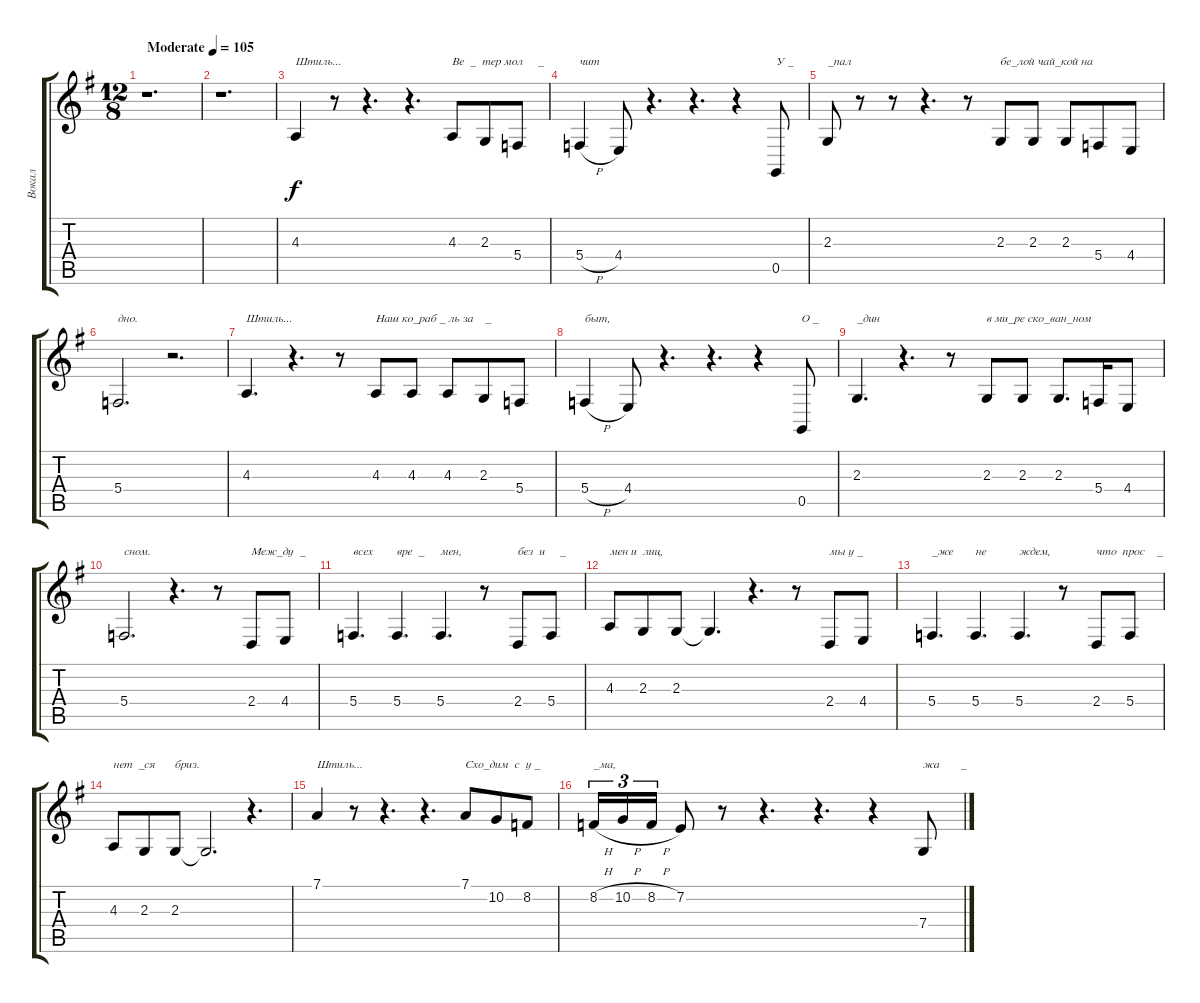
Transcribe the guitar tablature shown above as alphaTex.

\track ("Вокал" "Вокал") {instrument fx5brightness}
\staff {score tabs}
\tuning (D4 A3 F3 C3 G2 D2) {hide}
\ts (12 8)
\tempo (105 "Moderate")
\clef g2
\ks eminor
r.1{d dy f instrument fx5brightness} |
r.1{d} |
4.3.4{txt "Штиль..."} r.8 r.4{d} r.4{d} 4.3.8{txt "Ве  _  тер мол     _"} 2.3.8 5.4.8 |
5.4{h}.4{txt "чит"} 4.4.8 r.4{d} r.4{d} r.4 0.5.8{txt "У _"} |
2.3.8{txt "_пал"} r.8 r.8 r.4{d} r.8 2.3.8{txt "бе_лой чай_кой на"} 2.3.8 2.3.8 5.4.8 4.4.8 |
5.4.2{d txt "дно."} r.2{d} |
4.3.4{d txt "Штиль..."} r.4{d} r.8 4.3.8{txt "Наш ко_раб _ ль за    _"} 4.3.8 4.3.8 2.3.8 5.4.8 |
5.4{h}.4{txt "быт,"} 4.4.8 r.4{d} r.4{d} r.4 0.5.8{txt "О _"} |
2.3.4{d txt "_дин"} r.4{d} r.8 2.3.8{txt "в ми_ре ско_ван_ном"} 2.3.8 2.3.8{d} 5.4.16 4.4.8 |
5.4.2{d txt "сном."} r.4{d} r.8 2.4.8{txt "Меж_ду  _"} 4.4.8 |
5.4.4{d txt "всех"} 5.4.4{d txt "вре  _"} 5.4.4{d txt "мен,"} r.8 2.4.8{txt "без  и     _"} 5.4.8 |
4.3.8{txt "мен и  лиц,"} 2.3.8 2.3.8 2.3{t}.4{d} r.4{d} r.8 2.4.8{txt "мы у _"} 4.4.8 |
5.4.4{d txt "_же"} 5.4.4{d txt "не"} 5.4.4{d txt "ждем,"} r.8 2.4.8{txt "что  прос    _"} 5.4.8 |
4.3.8{txt "нет  _"} 2.3.8{txt "ся"} 2.3.8{txt "бриз."} 2.3{t}.2{d} r.4{d} |
7.1.4{txt "Штиль..."} r.8 r.4{d} r.4{d} 7.1.8{txt "Схо_дим  с  у _"} 10.2.8 8.2.8 |
8.2{h}.16{tu (3 2) txt "_ма,"} 10.2{h}.16{tu (3 2)} 8.2{h}.16{tu (3 2)} 7.2.8 r.8 r.4{d} r.4{d} r.4 7.4.8{txt "жа       _"}
